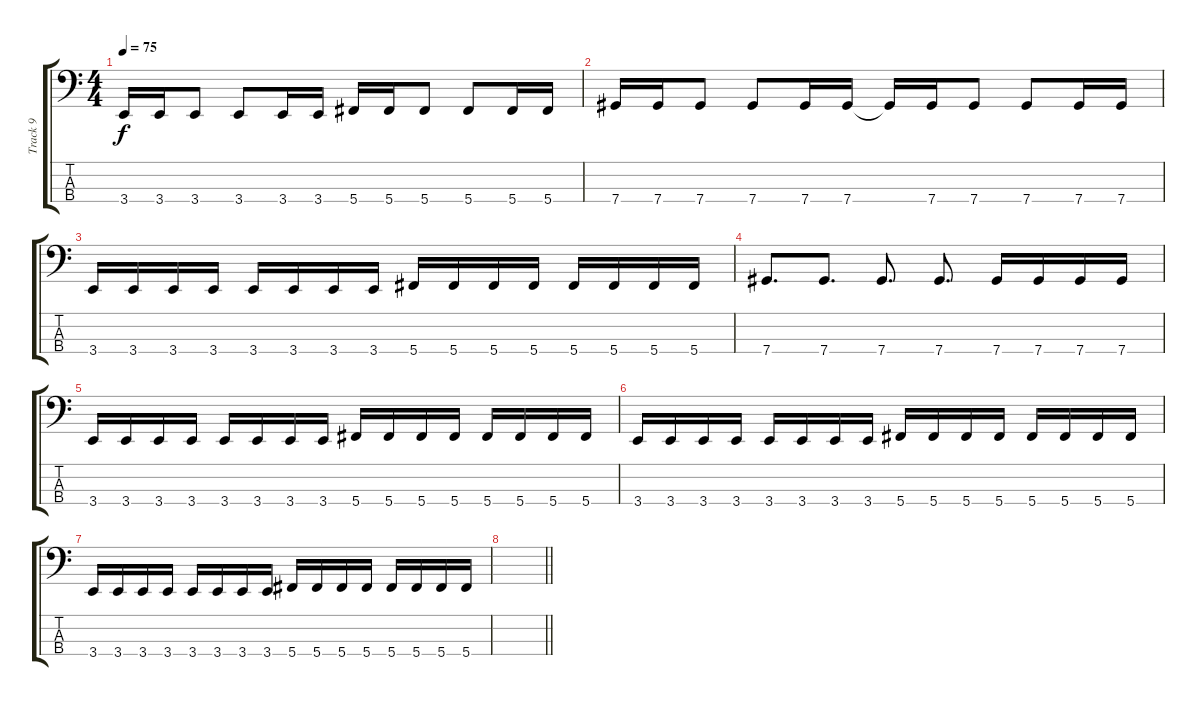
\track ("Track 9" "Track 9") {instrument electricbassfinger}
\staff {score tabs}
\tuning (Gb2 Db2 Ab1 Db1) {hide}
\ts (4 4)
\tempo 75
\clef f4
\ks c
3.4.16{dy f} 3.4.16 3.4.8 3.4.8 3.4.16 3.4.16 5.4.16 5.4.16 5.4.8 5.4.8 5.4.16 5.4.16 |
7.4.16 7.4.16 7.4.8 7.4.8 7.4.16 7.4.16 7.4{t}.16 7.4.16 7.4.8 7.4.8 7.4.16 7.4.16 |
3.4.16 3.4.16 3.4.16 3.4.16 3.4.16 3.4.16 3.4.16 3.4.16 5.4.16 5.4.16 5.4.16 5.4.16 5.4.16 5.4.16 5.4.16 5.4.16 |
7.4.8{d} 7.4.8{d} 7.4.8{d} 7.4.8{d} 7.4.16 7.4.16 7.4.16 7.4.16 |
3.4.16 3.4.16 3.4.16 3.4.16 3.4.16 3.4.16 3.4.16 3.4.16 5.4.16 5.4.16 5.4.16 5.4.16 5.4.16 5.4.16 5.4.16 5.4.16 |
3.4.16 3.4.16 3.4.16 3.4.16 3.4.16 3.4.16 3.4.16 3.4.16 5.4.16 5.4.16 5.4.16 5.4.16 5.4.16 5.4.16 5.4.16 5.4.16 |
3.4.16 3.4.16 3.4.16 3.4.16 3.4.16 3.4.16 3.4.16 3.4.16 5.4.16 5.4.16 5.4.16 5.4.16 5.4.16 5.4.16 5.4.16 5.4.16 |
\barLineRight lightlight
